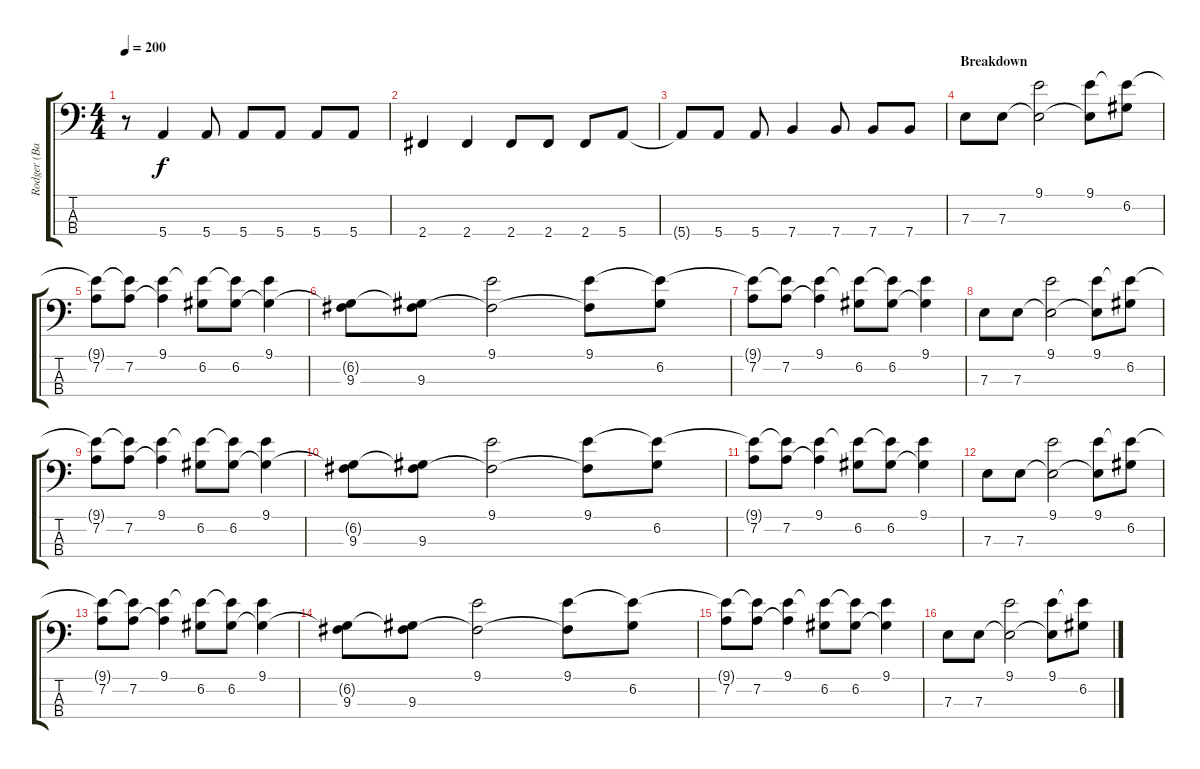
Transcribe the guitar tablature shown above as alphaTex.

\track ("Rodger (Bass)" "Rodger (Ba") {instrument electricbasspick}
\staff {score tabs}
\tuning (G2 D2 A1 E1) {hide}
\ts (4 4)
\tempo 200
\clef f4
\ks c
r.8{dy f} 5.4.4 5.4.8 5.4.8 5.4.8 5.4.8 5.4.8 |
2.4.4 2.4.4 2.4.8 2.4.8 2.4.8 5.4.8 |
5.4{t}.8 5.4.8 5.4.8 7.4.4 7.4.8 7.4.8 7.4.8 |
\section ("" "Breakdown")
7.3.8 7.3.8 (9.1 7.3{t}).2 (9.1 7.3{t}).8 (9.1{t} 6.2).8 |
(9.1{t} 7.2).8 (9.1{t} 7.2).8 (9.1 7.2{t}).4 (9.1{t} 6.2).8 (9.1{t} 6.2).8 (9.1 6.2{t}).4 |
(6.2{t} 9.3).8 (6.2{t} 9.3).8 (9.1 9.3{t}).2 (9.1 9.3{t}).8 (9.1{t} 6.2).8 |
(9.1{t} 7.2).8 (9.1{t} 7.2).8 (9.1 7.2{t}).4 (9.1{t} 6.2).8 (9.1{t} 6.2).8 (9.1 6.2{t}).4 |
7.3.8 7.3.8 (9.1 7.3{t}).2 (9.1 7.3{t}).8 (9.1{t} 6.2).8 |
(9.1{t} 7.2).8 (9.1{t} 7.2).8 (9.1 7.2{t}).4 (9.1{t} 6.2).8 (9.1{t} 6.2).8 (9.1 6.2{t}).4 |
(6.2{t} 9.3).8 (6.2{t} 9.3).8 (9.1 9.3{t}).2 (9.1 9.3{t}).8 (9.1{t} 6.2).8 |
(9.1{t} 7.2).8 (9.1{t} 7.2).8 (9.1 7.2{t}).4 (9.1{t} 6.2).8 (9.1{t} 6.2).8 (9.1 6.2{t}).4 |
7.3.8 7.3.8 (9.1 7.3{t}).2 (9.1 7.3{t}).8 (9.1{t} 6.2).8 |
(9.1{t} 7.2).8 (9.1{t} 7.2).8 (9.1 7.2{t}).4 (9.1{t} 6.2).8 (9.1{t} 6.2).8 (9.1 6.2{t}).4 |
(6.2{t} 9.3).8 (6.2{t} 9.3).8 (9.1 9.3{t}).2 (9.1 9.3{t}).8 (9.1{t} 6.2).8 |
(9.1{t} 7.2).8 (9.1{t} 7.2).8 (9.1 7.2{t}).4 (9.1{t} 6.2).8 (9.1{t} 6.2).8 (9.1 6.2{t}).4 |
7.3.8 7.3.8 (9.1 7.3{t}).2 (9.1 7.3{t}).8 (9.1{t} 6.2).8
